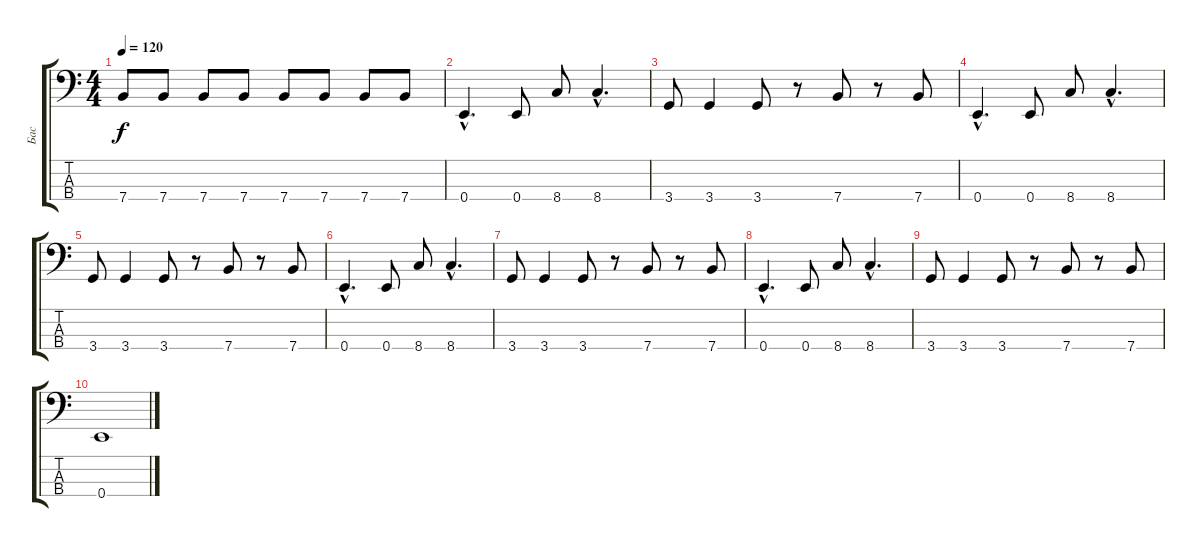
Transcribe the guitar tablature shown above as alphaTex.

\track ("Бас" "Бас") {instrument electricbasspick}
\staff {score tabs}
\tuning (G2 D2 A1 E1) {hide}
\ts (4 4)
\tempo 120
\clef f4
\ks c
7.4.8{dy f} 7.4.8 7.4.8 7.4.8 7.4.8 7.4.8 7.4.8 7.4.8 |
0.4{hac}.4{d} 0.4.8 8.4.8 8.4{hac}.4{d} |
3.4.8 3.4.4 3.4.8 r.8 7.4.8 r.8 7.4.8 |
0.4{hac}.4{d} 0.4.8 8.4.8 8.4{hac}.4{d} |
3.4.8 3.4.4 3.4.8 r.8 7.4.8 r.8 7.4.8 |
0.4{hac}.4{d} 0.4.8 8.4.8 8.4{hac}.4{d} |
3.4.8 3.4.4 3.4.8 r.8 7.4.8 r.8 7.4.8 |
0.4{hac}.4{d} 0.4.8 8.4.8 8.4{hac}.4{d} |
3.4.8 3.4.4 3.4.8 r.8 7.4.8 r.8 7.4.8 |
0.4.1
